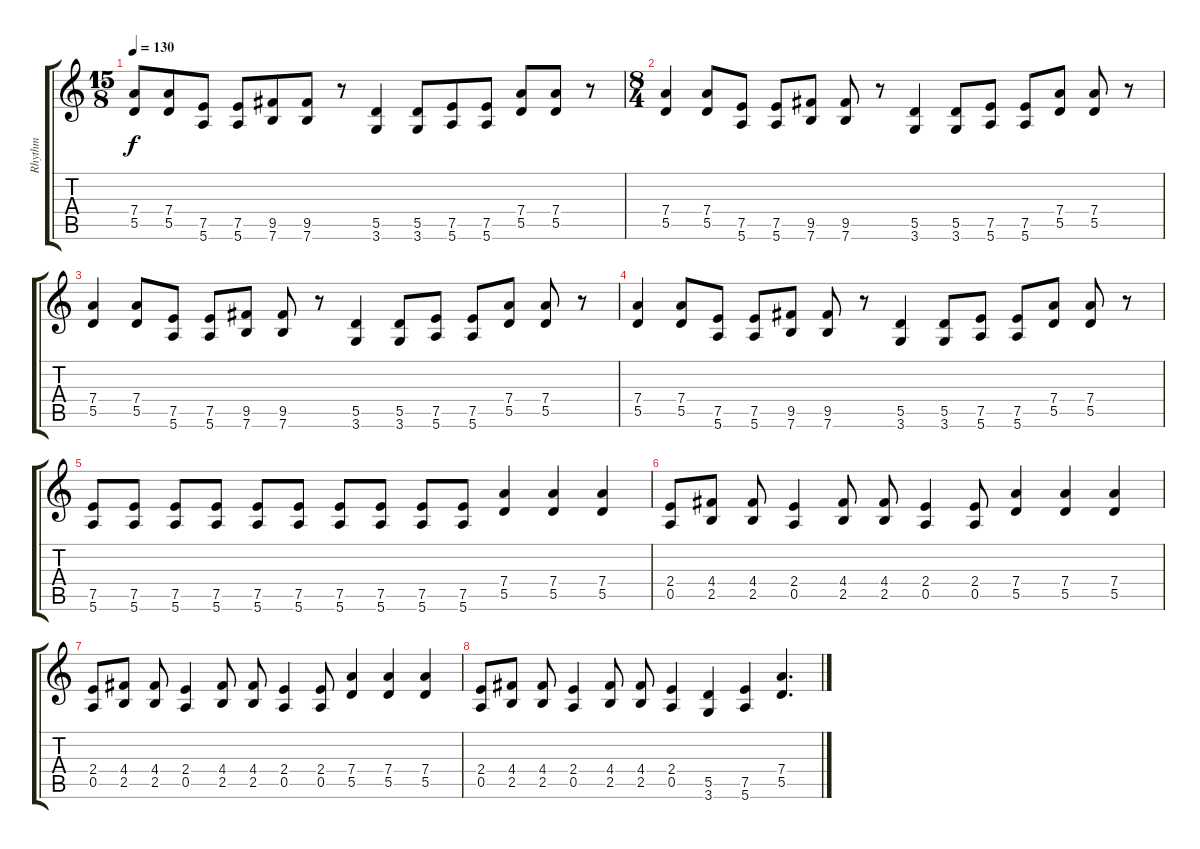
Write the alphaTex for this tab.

\track ("Rhythm" "Rhythm") {instrument electricguitarmuted}
\staff {score tabs}
\tuning (E4 B3 G3 D3 A2 E2) {hide}
\ts (15 8)
\tempo 130
\clef g2
\ks c
(7.4 5.5).8{dy f} (7.4 5.5).8 (7.5 5.6).8 (7.5 5.6).8 (9.5 7.6).8 (9.5 7.6).8 r.8 (5.5 3.6).4 (5.5 3.6).8 (7.5 5.6).8 (7.5 5.6).8 (7.4 5.5).8 (7.4 5.5).8 r.8 |
\ts (8 4)
(7.4 5.5).4 (7.4 5.5).8 (7.5 5.6).8 (7.5 5.6).8 (9.5 7.6).8 (9.5 7.6).8 r.8 (5.5 3.6).4 (5.5 3.6).8 (7.5 5.6).8 (7.5 5.6).8 (7.4 5.5).8 (7.4 5.5).8 r.8 |
(7.4 5.5).4 (7.4 5.5).8 (7.5 5.6).8 (7.5 5.6).8 (9.5 7.6).8 (9.5 7.6).8 r.8 (5.5 3.6).4 (5.5 3.6).8 (7.5 5.6).8 (7.5 5.6).8 (7.4 5.5).8 (7.4 5.5).8 r.8 |
(7.4 5.5).4 (7.4 5.5).8 (7.5 5.6).8 (7.5 5.6).8 (9.5 7.6).8 (9.5 7.6).8 r.8 (5.5 3.6).4 (5.5 3.6).8 (7.5 5.6).8 (7.5 5.6).8 (7.4 5.5).8 (7.4 5.5).8 r.8 |
(7.5 5.6).8 (7.5 5.6).8 (7.5 5.6).8 (7.5 5.6).8 (7.5 5.6).8 (7.5 5.6).8 (7.5 5.6).8 (7.5 5.6).8 (7.5 5.6).8 (7.5 5.6).8 (7.4 5.5).4 (7.4 5.5).4 (7.4 5.5).4 |
(2.4 0.5).8 (4.4 2.5).8 (4.4 2.5).8 (2.4 0.5).4 (4.4 2.5).8 (4.4 2.5).8 (2.4 0.5).4 (2.4 0.5).8 (7.4 5.5).4 (7.4 5.5).4 (7.4 5.5).4 |
(2.4 0.5).8 (4.4 2.5).8 (4.4 2.5).8 (2.4 0.5).4 (4.4 2.5).8 (4.4 2.5).8 (2.4 0.5).4 (2.4 0.5).8 (7.4 5.5).4 (7.4 5.5).4 (7.4 5.5).4 |
(2.4 0.5).8 (4.4 2.5).8 (4.4 2.5).8 (2.4 0.5).4 (4.4 2.5).8 (4.4 2.5).8 (2.4 0.5).4 (5.5 3.6).4 (7.5 5.6).4 (7.4 5.5).4{d}
